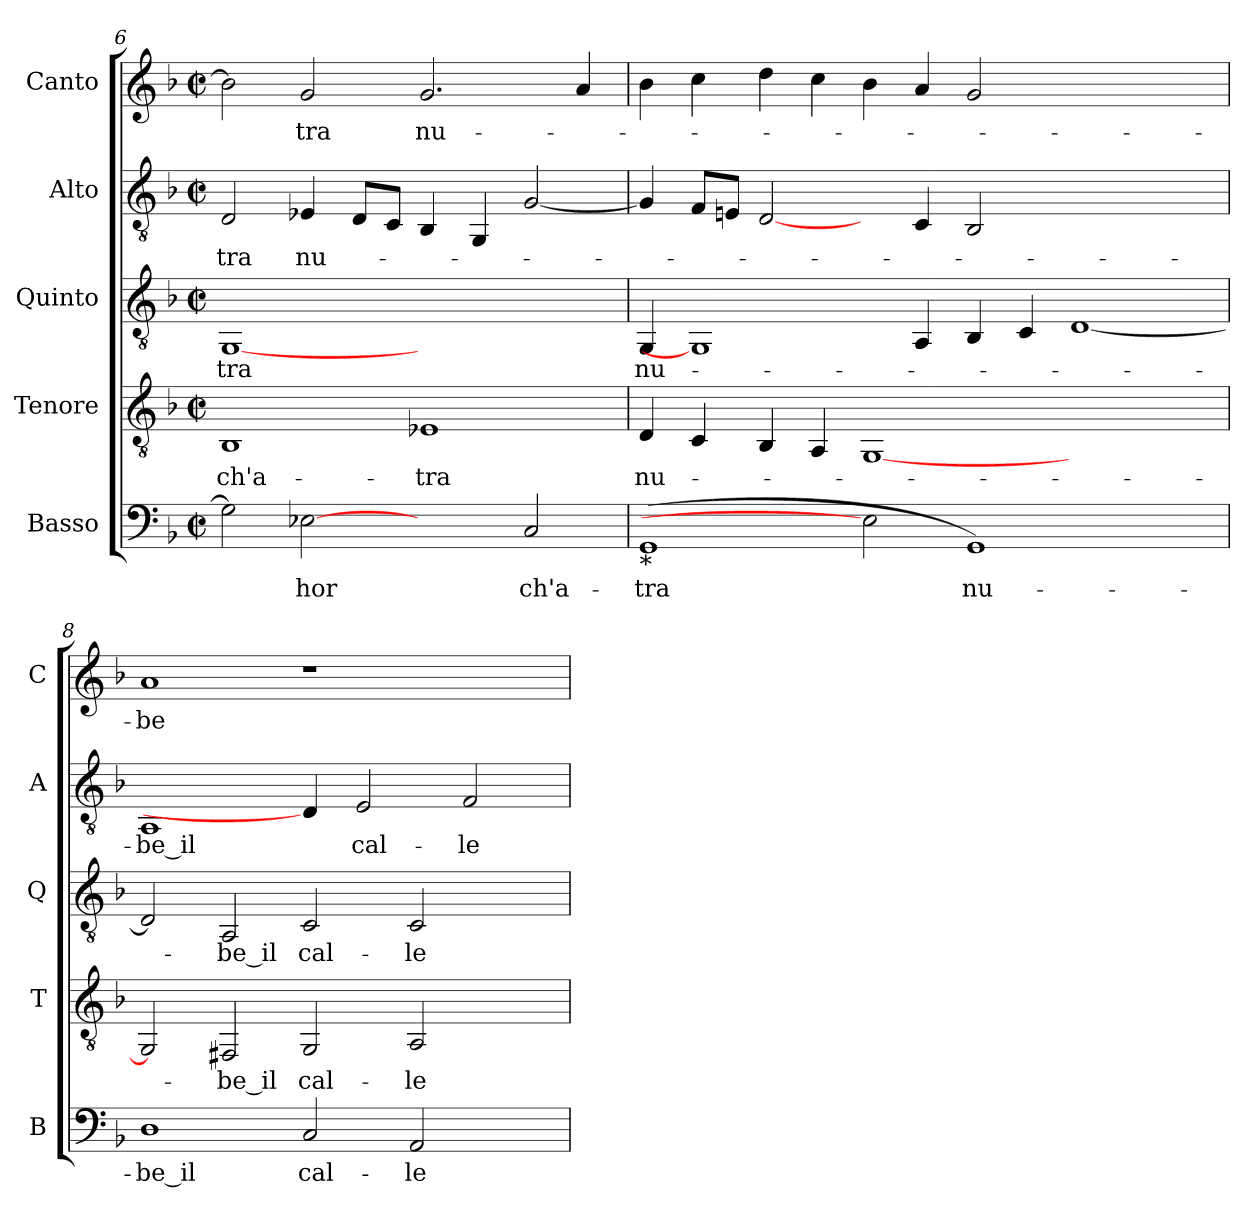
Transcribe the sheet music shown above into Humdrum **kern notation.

**kern	**text	**kern	**text	**kern	**text	**kern	**text	**kern	**text
*part5	*part5	*part4	*part4	*part3	*part3	*part2	*part2	*part1	*part1
*staff5	*staff5	*staff4	*staff4	*staff3	*staff3	*staff2	*staff2	*staff1	*staff1
*I"Basso	*	*I"Tenore	*	*I"Quinto	*	*I"Alto	*	*I"Canto	*
*I'B	*	*I'T	*	*I'Q	*	*I'A	*	*I'C	*
!!LO:LB:g=z
*clefF4	*	*clefGv2	*	*clefGv2	*	*clefGv2	*	*clefG2	*
*k[b-]	*	*k[b-]	*	*k[b-]	*	*k[b-]	*	*k[b-]	*
*F:	*	*F:	*	*F:	*	*F:	*	*F:	*
*M2/2	*	*M2/2	*	*M2/2	*	*M2/2	*	*M2/2	*
*met(c|)	*	*met(c|)	*	*met(c|)	*	*met(c|)	*	*met(c|)	*
=6	=6	=6	=6	=6	=6	=6	=6	=6	=6
!	!	!	!LO:LY:b:color=#000000	!	!	!	!	!	!
!	!	!	!	!	!LO:LY:b:color=#000000	!	!	!	!
!	!	!	!	!	!	!	!LO:LY:b:color=#000000	!	!
2Gi\]	.	1BB-i	ch'a-	[1GGi	-tra	2Di/	-tra	2b-i\]	.
!	!LO:LY:b:color=#000000	!	!	!	!	!	!	!	!
!	!	!	!	!	!	!	!LO:LY:b:color=#000000	!	!
!	!	!	!	!	!	!	!	!	!LO:LY:b:color=#000000
[2E-Xi	hor	.	.	.	.	4E-Xi/	nu-	2gi/	-tra
.	.	.	.	.	.	8Di/L	.	.	.
.	.	.	.	.	.	8Ci/J	.	.	.
!	!	!	!LO:LY:b:color=#000000	!	!	!	!	!	!
!	!	!	!	!	!	!	!	!	!LO:LY:b:color=#000000
2ryy	.	1E-Xi	-tra	1ryy	.	4BB-i/	.	2.gi/	nu-
.	.	.	.	.	.	4GGi/	.	.	.
!	!LO:LY:b:color=#000000	!	!	!	!	!	!	!	!
2Ci/	ch'a-	.	.	.	.	[<2Gi/	.	.	.
.	.	.	.	.	.	.	.	4ai/	.
=7	=7	=7	=7	=7	=7	=7	=7	=7	=7
!	!LO:LY:b:color=#000000	!	!	!	!	!	!	!	!
!	!	!	!LO:LY:b:color=#000000	!	!	!	!	!	!
!LO:TX:b:t=*	!	!	!	!	!	!	!	!	!
!	!	!	!	!	!LO:LY:b:color=#000000	!	!	!	!
(1GGi	-tra	4Di/	nu-	4GGi/	nu-	4Gi/]	.	4b-i\	.
.	.	4Ci/	.	1GGi]	.	8Fi/L	.	4cci\	.
.	.	.	.	.	.	8Eni/J	.	.	.
.	.	4BB-i/	.	.	.	[2Di/	.	4ddi\	.
.	.	4AAi/	.	.	.	.	.	4cci\	.
2E-i]	.	[<1GGi	.	.	.	4ryy	.	4b-i\	.
.	.	.	.	4AAi/	.	4Ci/	.	4ai/	.
!	!LO:LY:b:color=#000000	!	!	!	!	!	!	!	!
1GGi)	nu-	.	.	4BB-i/	.	2BB-i/	.	2gi/	.
.	.	.	.	4Ci/	.	.	.	.	.
.	.	1ryy	.	[<1Di	.	1ryy	.	1ryy	.
2ryy	.	.	.	.	.	.	.	.	.
=8	=8	=8	=8	=8	=8	=8	=8	=8	=8
!	!LO:LY:b:color=#000000	!	!	!	!	!	!	!	!
!	!	!	!	!	!	!	!LO:LY:b:color=#000000	!	!
!	!	!	!	!	!	!	!	!	!LO:LY:b:color=#000000
1Di	-be_il	2GGi/]	.	2Di/]	.	1AAi	-be_il	1ai	-be
!	!	!	!LO:LY:b:color=#000000	!	!	!	!	!	!
!	!	!	!	!	!LO:LY:b:color=#000000	!	!	!	!
.	.	2FF#Xi/	-be_il	2AAi/	-be_il	.	.	.	.
!	!LO:LY:b:color=#000000	!	!	!	!	!	!	!	!
!	!	!	!LO:LY:b:color=#000000	!	!	!	!	!	!
!	!	!	!	!	!LO:LY:b:color=#000000	!	!	!	!
2Ci/	cal-	2GGi/	cal-	2Ci/	cal-	4Di/]	.	1r	.
!	!	!	!	!	!	!	!LO:LY:b:color=#000000	!	!
.	.	.	.	.	.	2Ei/	cal-	.	.
!	!LO:LY:b:color=#000000	!	!	!	!	!	!	!	!
!	!	!	!LO:LY:b:color=#000000	!	!	!	!	!	!
!	!	!	!	!	!LO:LY:b:color=#000000	!	!	!	!
2AAi/	-le	2AAi/	-le	2Ci/	-le	.	.	.	.
!	!	!	!	!	!	!	!LO:LY:b:color=#000000	!	!
.	.	.	.	.	.	2Fi/	-le	.	.
4ryy	.	4ryy	.	4ryy	.	.	.	4ryy	.
=	=	=	=	=	=	=	=	=	=
*-	*-	*-	*-	*-	*-	*-	*-	*-	*-
